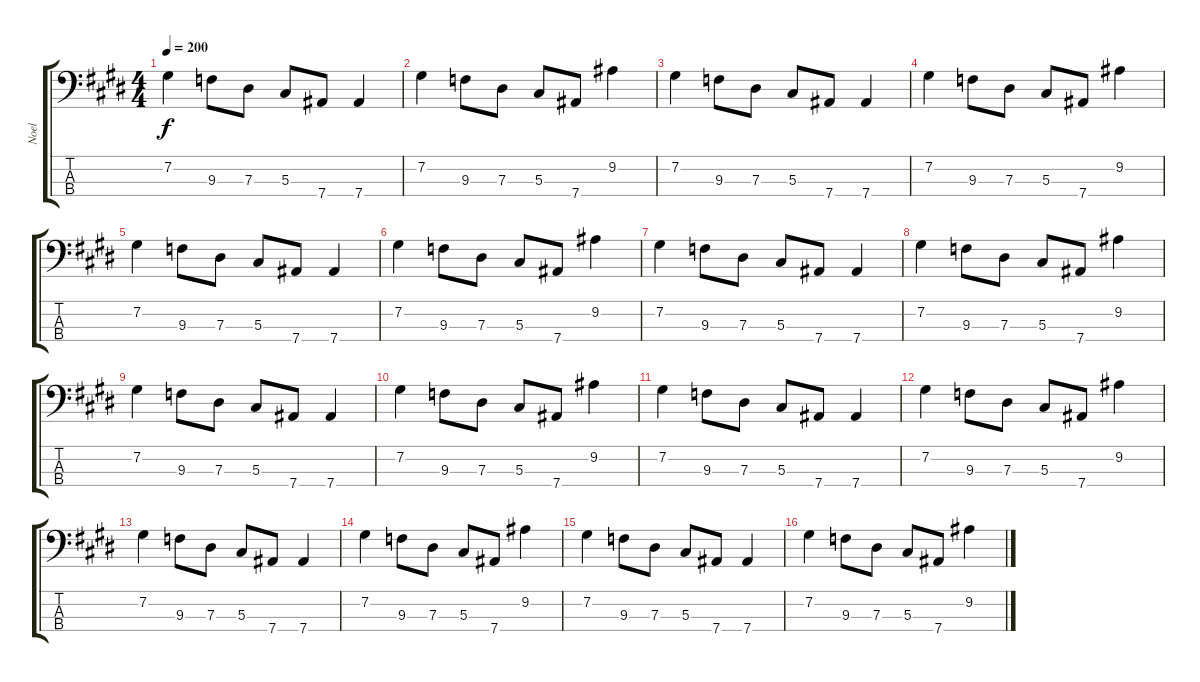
\track ("Noel" "Noel") {instrument electricbassfinger}
\staff {score tabs}
\tuning (Gb2 Db2 Ab1 Eb1) {hide}
\ts (4 4)
\tempo 200
\clef f4
\ks e
7.2.4{dy f} 9.3.8 7.3.8 5.3.8 7.4.8 7.4.4 |
7.2.4 9.3.8 7.3.8 5.3.8 7.4.8 9.2.4 |
7.2.4 9.3.8 7.3.8 5.3.8 7.4.8 7.4.4 |
7.2.4 9.3.8 7.3.8 5.3.8 7.4.8 9.2.4 |
7.2.4 9.3.8 7.3.8 5.3.8 7.4.8 7.4.4 |
7.2.4 9.3.8 7.3.8 5.3.8 7.4.8 9.2.4 |
7.2.4 9.3.8 7.3.8 5.3.8 7.4.8 7.4.4 |
7.2.4 9.3.8 7.3.8 5.3.8 7.4.8 9.2.4 |
7.2.4 9.3.8 7.3.8 5.3.8 7.4.8 7.4.4 |
7.2.4 9.3.8 7.3.8 5.3.8 7.4.8 9.2.4 |
7.2.4 9.3.8 7.3.8 5.3.8 7.4.8 7.4.4 |
7.2.4 9.3.8 7.3.8 5.3.8 7.4.8 9.2.4 |
7.2.4 9.3.8 7.3.8 5.3.8 7.4.8 7.4.4 |
7.2.4 9.3.8 7.3.8 5.3.8 7.4.8 9.2.4 |
7.2.4 9.3.8 7.3.8 5.3.8 7.4.8 7.4.4 |
7.2.4 9.3.8 7.3.8 5.3.8 7.4.8 9.2.4
